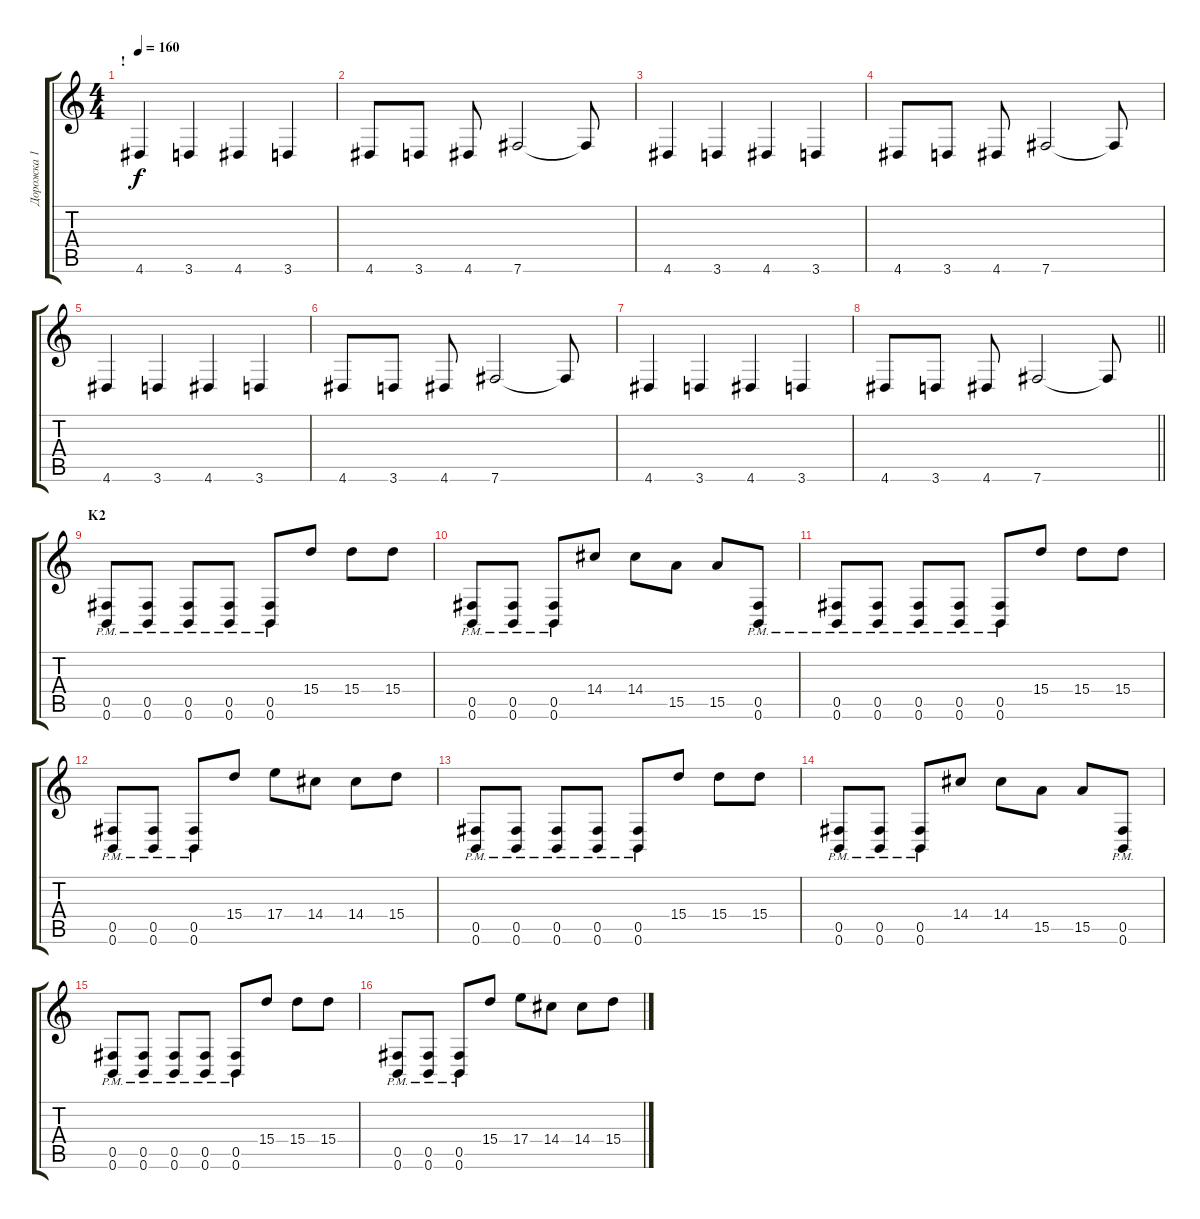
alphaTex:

\track ("Дорожка 1" "Дорожка 1") {instrument distortionguitar}
\staff {score tabs}
\tuning (Db4 Ab3 E3 B2 Gb2 B1) {hide}
\ts (4 4)
\section ("" "!")
\tempo 160
\clef g2
\ks c
4.6.4{dy f} 3.6.4 4.6.4 3.6.4 |
4.6.8 3.6.8 4.6.8 7.6.2 7.6{t}.8 |
4.6.4 3.6.4 4.6.4 3.6.4 |
4.6.8 3.6.8 4.6.8 7.6.2 7.6{t}.8 |
4.6.4 3.6.4 4.6.4 3.6.4 |
4.6.8 3.6.8 4.6.8 7.6.2 7.6{t}.8 |
4.6.4 3.6.4 4.6.4 3.6.4 |
\barLineRight lightlight
4.6.8 3.6.8 4.6.8 7.6.2 7.6{t}.8 |
\section ("" "K2")
(0.5{pm} 0.6{pm}).8 (0.5{pm} 0.6).8 (0.5{pm} 0.6).8 (0.5{pm} 0.6{pm}).8 (0.5{pm} 0.6{pm}).8 15.4.8 15.4.8 15.4.8 |
(0.5{pm} 0.6{pm}).8 (0.5{pm} 0.6{pm}).8 (0.5{pm} 0.6{pm}).8 14.4.8 14.4.8 15.5.8 15.5.8 (0.5{pm} 0.6{pm}).8 |
(0.5{pm} 0.6{pm}).8 (0.5{pm} 0.6).8 (0.5{pm} 0.6).8 (0.5{pm} 0.6{pm}).8 (0.5{pm} 0.6{pm}).8 15.4.8 15.4.8 15.4.8 |
(0.5{pm} 0.6{pm}).8 (0.5{pm} 0.6{pm}).8 (0.5{pm} 0.6{pm}).8 15.4.8 17.4.8 14.4.8 14.4.8 15.4.8 |
(0.5{pm} 0.6{pm}).8 (0.5{pm} 0.6).8 (0.5{pm} 0.6).8 (0.5{pm} 0.6{pm}).8 (0.5{pm} 0.6{pm}).8 15.4.8 15.4.8 15.4.8 |
(0.5{pm} 0.6{pm}).8 (0.5{pm} 0.6{pm}).8 (0.5{pm} 0.6{pm}).8 14.4.8 14.4.8 15.5.8 15.5.8 (0.5{pm} 0.6{pm}).8 |
(0.5{pm} 0.6{pm}).8 (0.5{pm} 0.6).8 (0.5{pm} 0.6).8 (0.5{pm} 0.6{pm}).8 (0.5{pm} 0.6{pm}).8 15.4.8 15.4.8 15.4.8 |
(0.5{pm} 0.6{pm}).8 (0.5{pm} 0.6{pm}).8 (0.5{pm} 0.6{pm}).8 15.4.8 17.4.8 14.4.8 14.4.8 15.4.8
